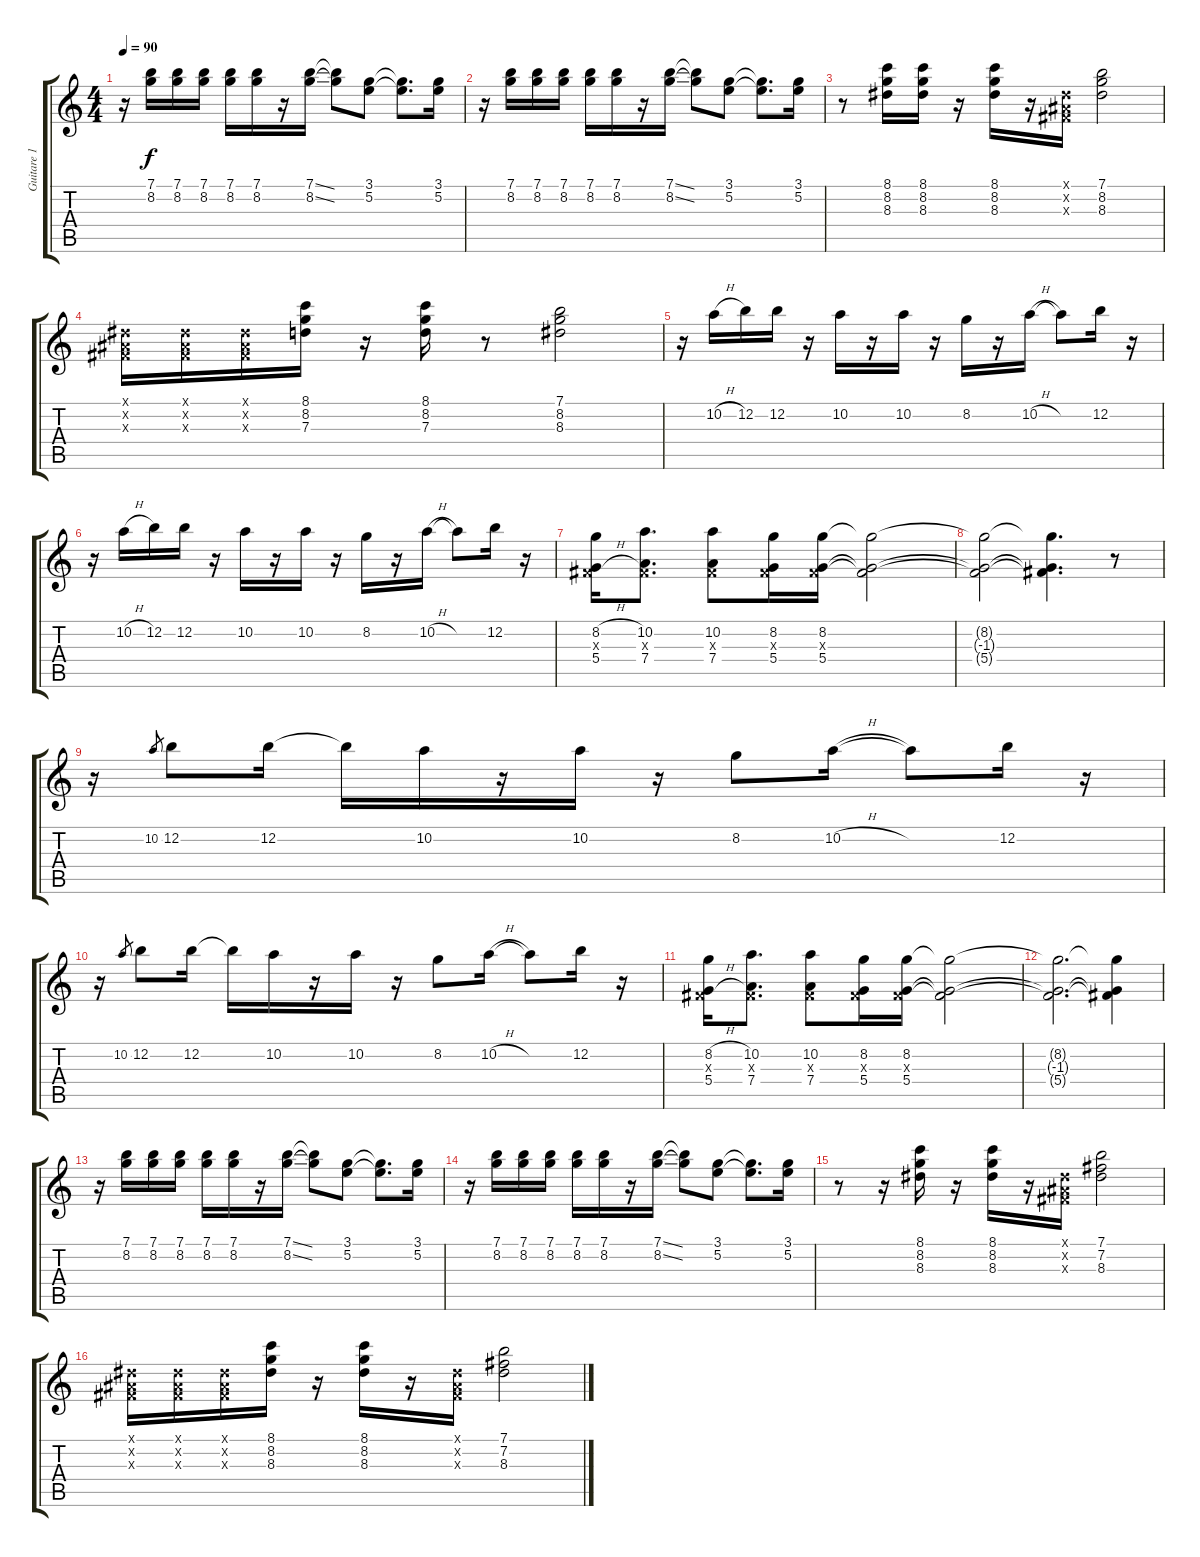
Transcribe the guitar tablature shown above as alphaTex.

\track ("Guitare 1" "Guitare 1") {instrument overdrivenguitar}
\staff {score tabs}
\tuning (E4 B3 G3 D3 A2 E2) {hide}
\ts (4 4)
\tempo 90
\clef g2
\ks c
r.16{dy f} (7.1 8.2).16 (7.1 8.2).16 (7.1 8.2).16 (7.1 8.2).16 (7.1 8.2).16 r.16 (7.1{ss} 8.2{ss}).16 (7.1{t} 8.2{t}).8 (3.1 5.2).8 (3.1{t} 5.2{t}).8{d} (3.1 5.2).16 |
r.16 (7.1 8.2).16 (7.1 8.2).16 (7.1 8.2).16 (7.1 8.2).16 (7.1 8.2).16 r.16 (7.1{ss} 8.2{ss}).16 (7.1{t} 8.2{t}).8 (3.1 5.2).8 (3.1{t} 5.2{t}).8{d} (3.1 5.2).16 |
r.8 (8.1 8.2 8.3).16 (8.1 8.2 8.3).16 r.16 (8.1 8.2 8.3).16 r.16 (-1.1{x} -1.2{x} -1.3{x}).16 (7.1 8.2 8.3).2 |
(-1.1{x} -1.2{x} -1.3{x}).16 (-1.1{x} -1.2{x} -1.3{x}).16 (-1.1{x} -1.2{x} -1.3{x}).16 (8.1 8.2 7.3).16 r.16 (8.1 8.2 7.3).16 r.8 (7.1 8.2 8.3).2 |
r.16 10.2{h}.16 12.2.16 12.2.16 r.16 10.2.16 r.16 10.2.16 r.16 8.2.16 r.16 10.2{h}.16 10.2{t}.8 12.2.16 r.16 |
r.16 10.2{h}.16 12.2.16 12.2.16 r.16 10.2.16 r.16 10.2.16 r.16 8.2.16 r.16 10.2{h}.16 10.2{t}.8 12.2.16 r.16 |
(8.2{h} -1.3{x} 5.4{h}).16 (10.2 -1.3{x} 7.4).8{d} (10.2 -1.3{x} 7.4).8 (8.2 -1.3{x} 5.4).16 (8.2 -1.3{x} 5.4).16 (8.2{t} -1.3{t} 5.4{t}).2 |
(8.2{t} -1.3{t} 5.4{t}).2 (8.2{t} -1.3{t} 5.4{t}).4{d} r.8 |
r.16 10.2.8{gr} 12.2.8 12.2.16 12.2{t}.16 10.2.16 r.16 10.2.16 r.16 8.2.8 10.2{h}.16 10.2{t}.8 12.2.16 r.16 |
r.16 10.2.8{gr} 12.2.8 12.2.16 12.2{t}.16 10.2.16 r.16 10.2.16 r.16 8.2.8 10.2{h}.16 10.2{t}.8 12.2.16 r.16 |
(8.2{h} -1.3{x} 5.4{h}).16 (10.2 -1.3{x} 7.4).8{d} (10.2 -1.3{x} 7.4).8 (8.2 -1.3{x} 5.4).16 (8.2 -1.3{x} 5.4).16 (8.2{t} -1.3{t} 5.4{t}).2 |
(8.2{t} -1.3{t} 5.4{t}).2{d} (8.2{t} -1.3{t} 5.4{t}).4 |
r.16 (7.1 8.2).16 (7.1 8.2).16 (7.1 8.2).16 (7.1 8.2).16 (7.1 8.2).16 r.16 (7.1{ss} 8.2{ss}).16 (7.1{t} 8.2{t}).8 (3.1 5.2).8 (3.1{t} 5.2{t}).8{d} (3.1 5.2).16 |
r.16 (7.1 8.2).16 (7.1 8.2).16 (7.1 8.2).16 (7.1 8.2).16 (7.1 8.2).16 r.16 (7.1{ss} 8.2{ss}).16 (7.1{t} 8.2{t}).8 (3.1 5.2).8 (3.1{t} 5.2{t}).8{d} (3.1 5.2).16 |
r.8 r.16 (8.1 8.2 8.3).16 r.16 (8.1 8.2 8.3).16 r.16 (-1.1{x} -1.2{x} -1.3{x}).16 (7.1 7.2 8.3).2 |
(-1.1{x} -1.2{x} -1.3{x}).16 (-1.1{x} -1.2{x} -1.3{x}).16 (-1.1{x} -1.2{x} -1.3{x}).16 (8.1 8.2 8.3).16 r.16 (8.1 8.2 8.3).16 r.16 (-1.1{x} -1.2{x} -1.3{x}).16 (7.1 7.2 8.3).2
